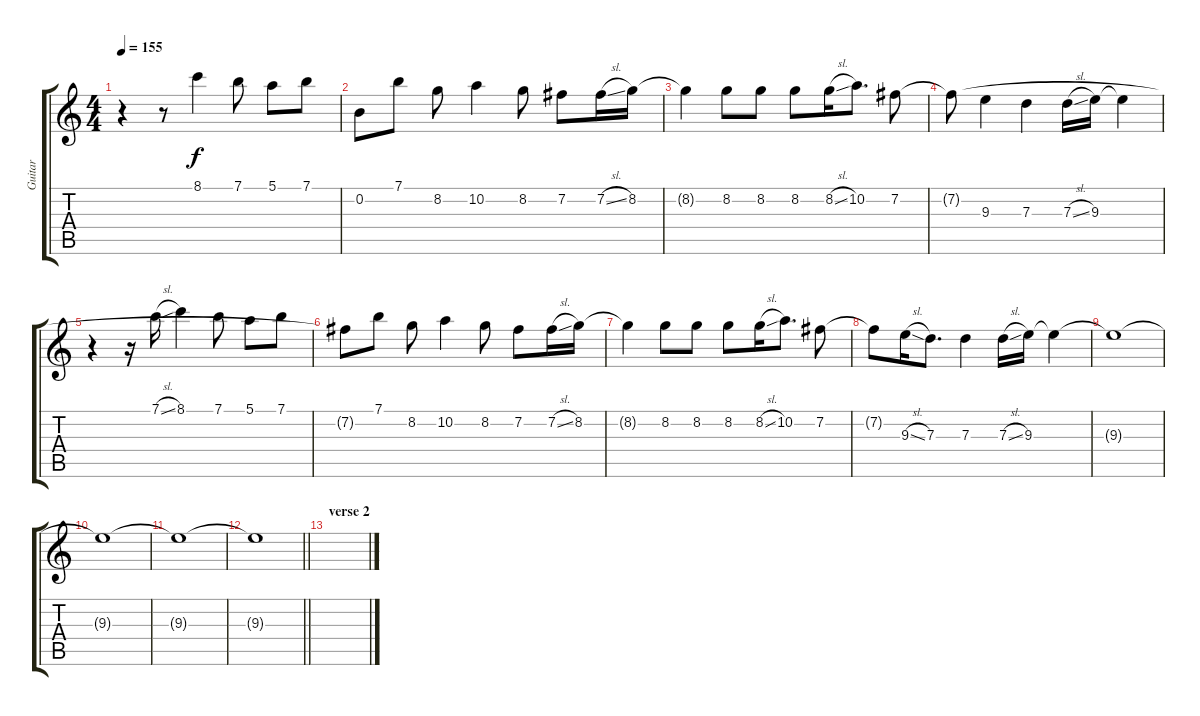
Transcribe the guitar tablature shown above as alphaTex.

\track ("Guitar" "Guitar") {instrument electricguitarjazz}
\staff {score tabs}
\tuning (E4 B3 G3 D3 A2 E2) {hide}
\ts (4 4)
\tempo 155
\clef g2
\ks c
r.4{dy f} r.8 8.1.4 7.1.8 5.1.8 7.1.8 |
0.2.8 7.1.8 8.2.8 10.2.4 8.2.8 7.2.8 7.2{sl}.16 8.2.16 |
8.2{t}.4 8.2.8 8.2.8 8.2.8 8.2{sl}.16 10.2.8{d} 7.2.8 |
7.2{t}.8 9.3.4 7.3.4 7.3{sl}.16 9.3.16 9.3{t}.4 |
r.4 r.16 7.1{sl}.16 8.1.4 7.1.8 5.1.8 7.1.8 |
7.2{t}.8 7.1.8 8.2.8 10.2.4 8.2.8 7.2.8 7.2{sl}.16 8.2.16 |
8.2{t}.4 8.2.8 8.2.8 8.2.8 8.2{sl}.16 10.2.8{d} 7.2.8 |
7.2{t}.8 9.3{sl}.16 7.3.8{d} 7.3.4 7.3{sl}.16 9.3.16 9.3{t}.4 |
9.3{t}.1 |
9.3{t}.1 |
9.3{t}.1 |
\barLineRight lightlight
9.3{t}.1 |
\section ("" "verse 2")
